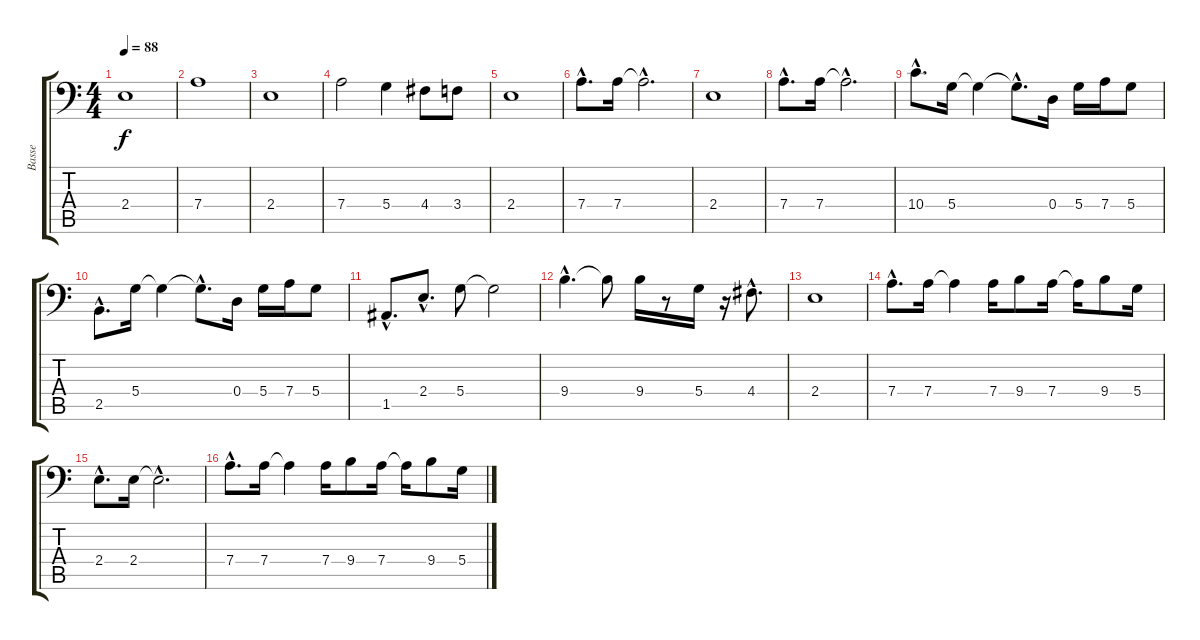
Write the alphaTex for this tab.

\track ("Basse" "Basse") {instrument slapbass2}
\staff {score tabs}
\tuning (E3 B2 G2 D2 A1 E1) {hide}
\ts (4 4)
\tempo 88
\clef f4
\ks c
2.4.1{dy f instrument slapbass2} |
7.4.1 |
2.4.1 |
7.4.2 5.4.4 4.4.8 3.4.8 |
2.4.1 |
7.4{hac}.8{d} 7.4.16 7.4{hac t}.2{d} |
2.4.1 |
7.4{hac}.8{d} 7.4.16 7.4{hac t}.2{d} |
10.4{hac}.8{d} 5.4.16 5.4{t}.4 5.4{hac t}.8{d} 0.4.16 5.4.16 7.4.16 5.4.8 |
2.5{hac}.8{d} 5.4.16 5.4{t}.4 5.4{hac t}.8{d} 0.4.16 5.4.16 7.4.16 5.4.8 |
1.5{hac}.8{d} 2.4{hac}.8{d} 5.4.8 5.4{t}.2 |
9.4{hac}.4{d} 9.4{t}.8 9.4.16 r.8 5.4.16 r.16 4.4{hac}.8{d} |
2.4.1 |
7.4{hac}.8{d} 7.4.16 7.4{t}.4 7.4.16 9.4.8 7.4.16 7.4{t}.16 9.4.8 5.4.16 |
2.4{hac}.8{d} 2.4.16 2.4{hac t}.2{d} |
7.4{hac}.8{d} 7.4.16 7.4{t}.4 7.4.16 9.4.8 7.4.16 7.4{t}.16 9.4.8 5.4.16
